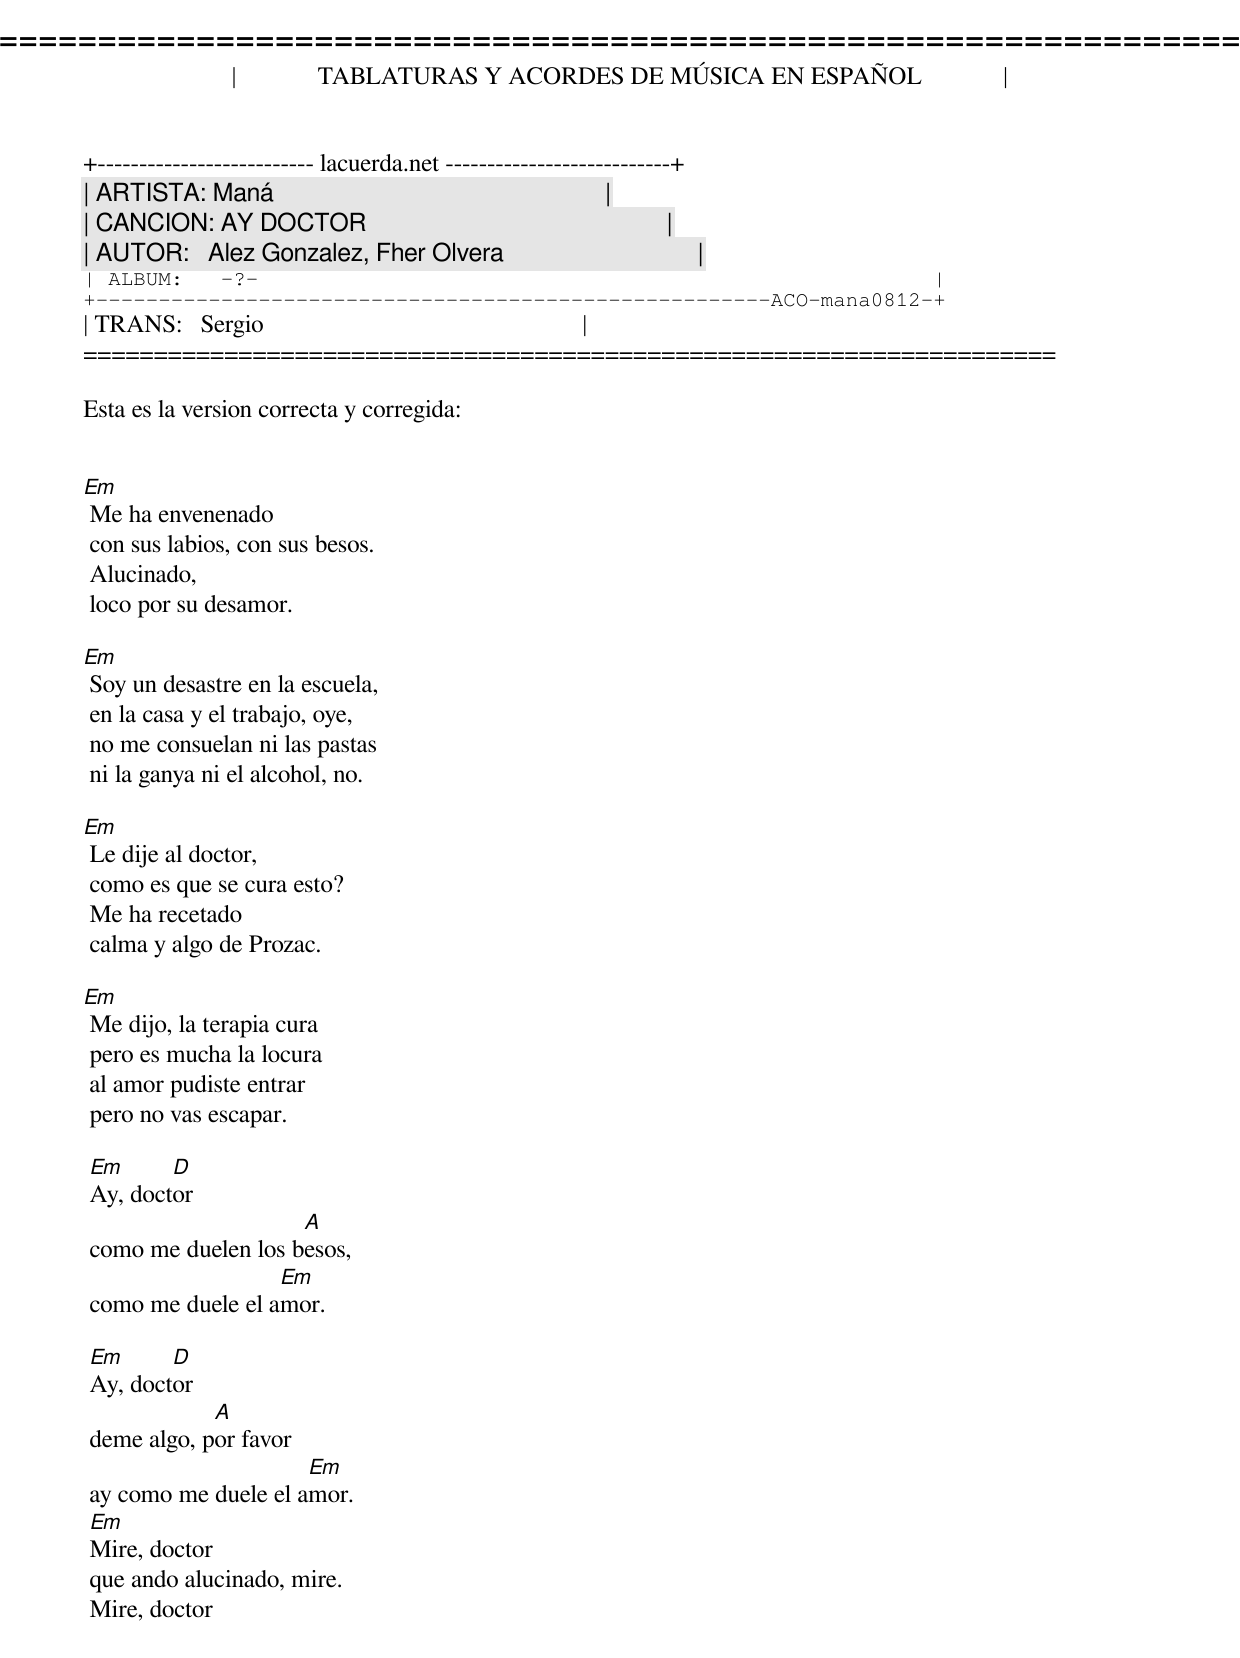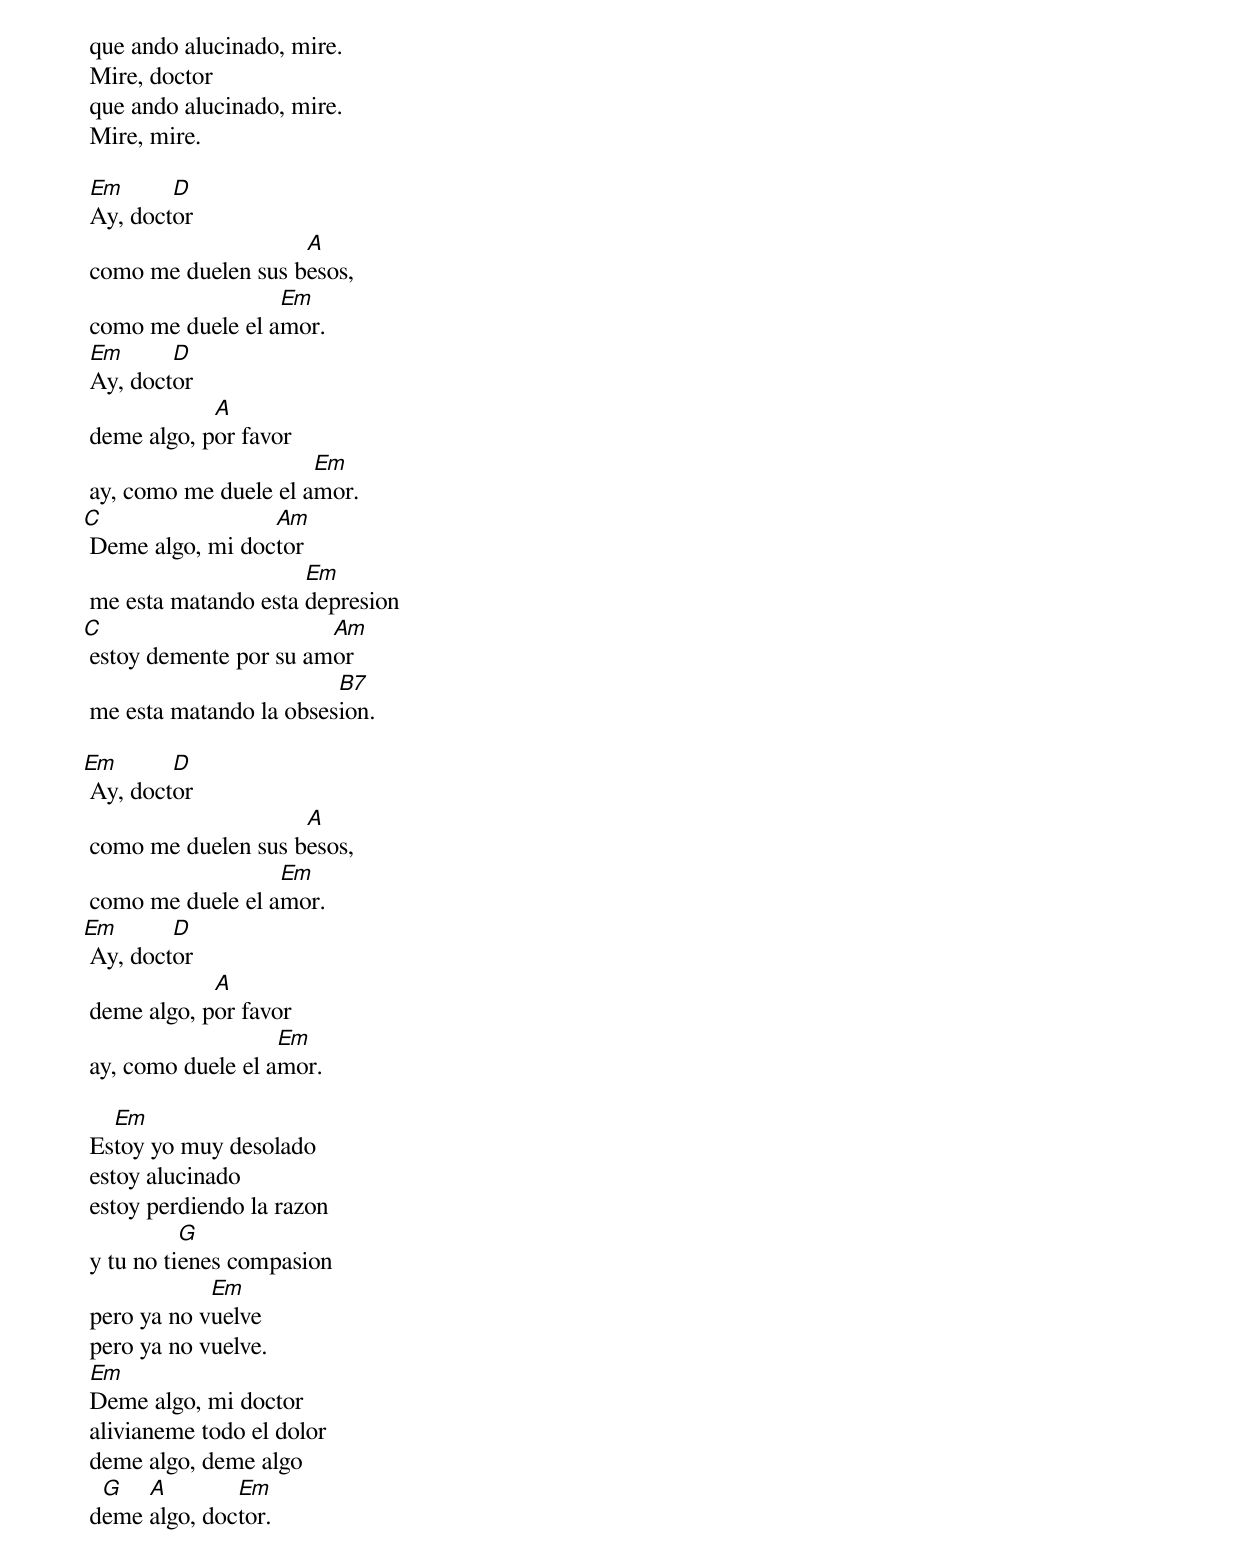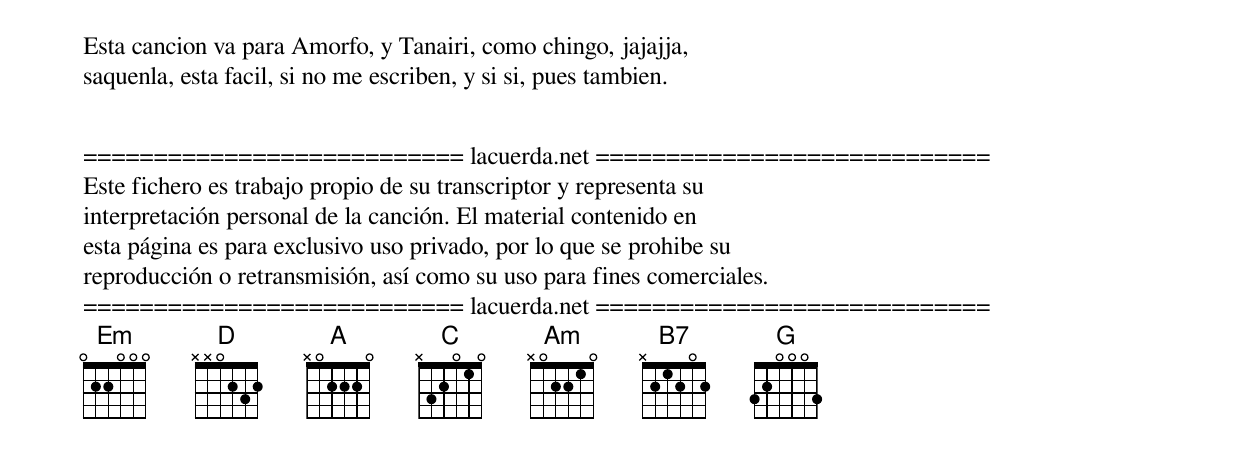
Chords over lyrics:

=====================================================================
|             TABLATURAS Y ACORDES DE MÚSICA EN ESPAÑOL             |
+-------------------------- lacuerda.net ---------------------------+
| ARTISTA: Maná                                                     |
| CANCION: AY DOCTOR                                                |
| AUTOR:   Alez Gonzalez, Fher Olvera                               |
| ALBUM:   -?-                                                      |
+------------------------------------------------------ACO-mana0812-+
| TRANS:   Sergio                                                   |
=====================================================================

Esta es la version correcta y corregida:


Em
 Me ha envenenado
 con sus labios, con sus besos.
 Alucinado,
 loco por su desamor.

Em
 Soy un desastre en la escuela,
 en la casa y el trabajo, oye,
 no me consuelan ni las pastas
 ni la ganya ni el alcohol, no.

Em
 Le dije al doctor,
 como es que se cura esto?
 Me ha recetado
 calma y algo de Prozac.

Em
 Me dijo, la terapia cura
 pero es mucha la locura
 al amor pudiste entrar
 pero no vas escapar.

 Em      D
 Ay, doctor
                     A
 como me duelen los besos,
                   Em
 como me duele el amor.

 Em      D
 Ay, doctor
             A
 deme algo, por favor
                      Em
 ay como me duele el amor.
 Em
 Mire, doctor
 que ando alucinado, mire.
 Mire, doctor
 que ando alucinado, mire.
 Mire, doctor
 que ando alucinado, mire.
 Mire, mire.

 Em      D
 Ay, doctor
                     A
 como me duelen sus besos,
                   Em
 como me duele el amor.
 Em      D
 Ay, doctor
             A
 deme algo, por favor
                       Em
 ay, como me duele el amor.
C                 Am
 Deme algo, mi doctor
                      Em
 me esta matando esta depresion
C                       Am
 estoy demente por su amor
                         B7
 me esta matando la obsesion.

Em       D
 Ay, doctor
                     A
 como me duelen sus besos,
                   Em
 como me duele el amor.
Em       D
 Ay, doctor
             A
 deme algo, por favor
                    Em
 ay, como duele el amor.

   Em
 Estoy yo muy desolado
 estoy alucinado
 estoy perdiendo la razon
           G
 y tu no tienes compasion
             Em
 pero ya no vuelve
 pero ya no vuelve.
 Em
 Deme algo, mi doctor
 alivianeme todo el dolor
 deme algo, deme algo
  G   A        Em
 deme algo, doctor.


Esta cancion va para Amorfo, y Tanairi, como chingo, jajajja,
saquenla, esta facil, si no me escriben, y si si, pues tambien.


=========================== lacuerda.net ============================
Este fichero es trabajo propio de su transcriptor y representa su
interpretación personal de la canción. El material contenido en
esta página es para exclusivo uso privado, por lo que se prohibe su
reproducción o retransmisión, así como su uso para fines comerciales.
=========================== lacuerda.net ============================
